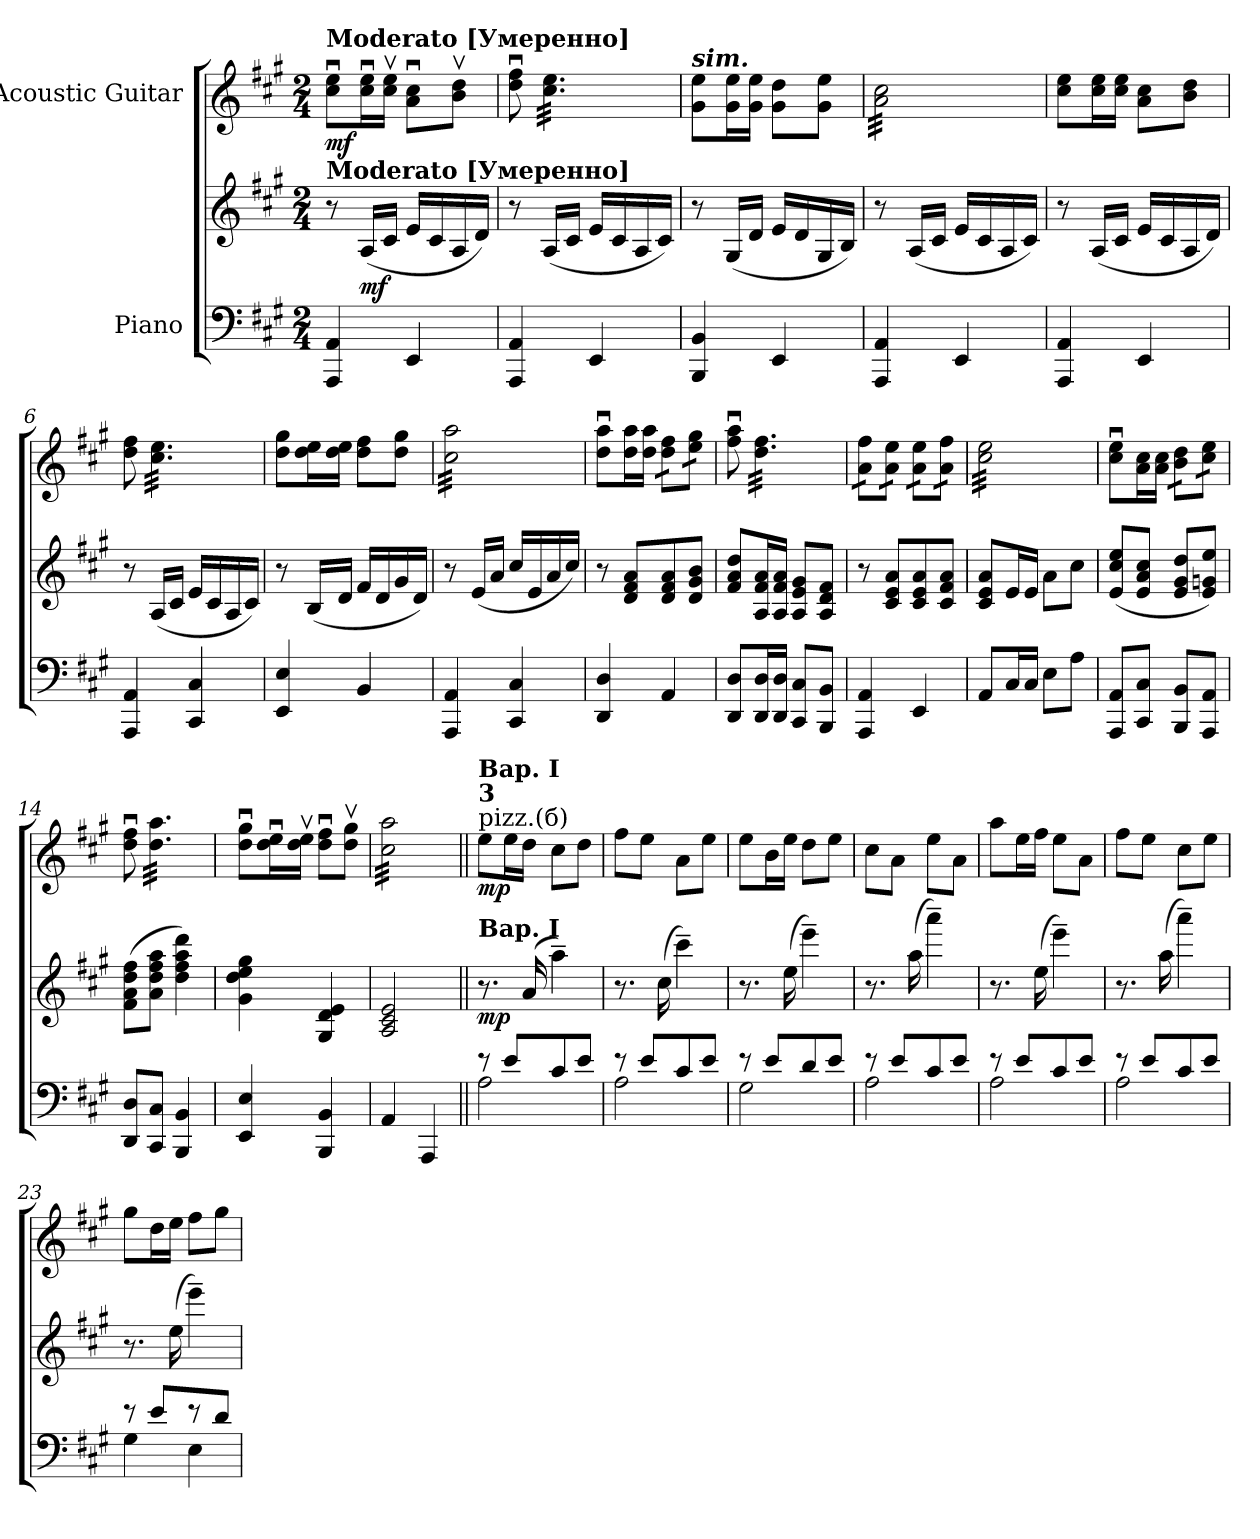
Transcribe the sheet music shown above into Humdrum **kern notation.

**kern	**kern	**dynam	**kern	**dynam
*part2	*part2	*part2	*part1	*part1
*staff3	*staff2	*staff2/3	*staff1	*staff1
*I"Piano	*	*	*I"Acoustic Guitar	*
!!LO:PB:g=z
*clefF4	*clefG2	*	*clefG2	*
*	*	*	*ITrd7c12	*
*k[f#c#g#]	*k[f#c#g#]	*	*k[f#c#g#]	*
*A:	*A:	*	*A:	*
*M2/4	*M2/4	*	*M2/4	*
*MM100	*MM100	*	*MM100	*
=1	=1	=1	=1	=1
!	!	!	!LO:TX:a:B:t=Moderato [Умеренно]	!
!	!LO:TX:a:B:t=Moderato [Умеренно]	!	!	!
4AAAi/ 4AAi	8r	.	8c#i\u 8eiuL	mf
.	(16Ai/LL	mf	16c#i\u 16eiuL	.
.	16c#i/JJ	.	16c#i\v 16eivJJ	.
4EEi/	16ei/LL	.	8Ai\u 8c#iuL	.
.	16c#i/	.	.	.
.	16Ai/	.	8Bi\v 8divJ	.
.	16di/JJ)	.	.	.
=2	=2	=2	=2	=2
4AAAi/ 4AAi	8r	.	8di\u 8f#iu	.
*	*	*	*tremolo	*
.	(16Ai/LL	.	32c#i\ 32eiLLL	.
.	.	.	32c#i\ 32ei	.
.	16c#i/JJ	.	32c#i\ 32ei	.
.	.	.	32c#i\ 32ei	.
4EEi/	16ei/LL	.	32c#i\ 32ei	.
.	.	.	32c#i\ 32ei	.
.	16c#i/	.	32c#i\ 32ei	.
.	.	.	32c#i\ 32ei	.
.	16Ai/	.	32c#i\ 32ei	.
.	.	.	32c#i\ 32ei	.
.	16c#i/JJ)	.	32c#i\ 32ei	.
.	.	.	32c#i\ 32eiJJJ	.
*	*	*	*Xtremolo	*
=3	=3	=3	=3	=3
!	!	!	!LO:TX:a:Bi:t=sim.	!
4BBBi/ 4BBi	8r	.	8G#i\ 8eiL	.
.	(16G#i/LL	.	16G#i\ 16eiL	.
.	16di/JJ	.	16G#i\ 16eiJJ	.
4EEi/	16ei/LL	.	8G#i\ 8diL	.
.	16di/	.	.	.
.	16G#i/	.	8G#i\ 8eiJ	.
.	16Bi/JJ)	.	.	.
=4	=4	=4	=4	=4
*	*	*	*tremolo	*
4AAAi/ 4AAi	8r	.	32Ai\ 32c#iLLL	.
.	.	.	32Ai\ 32c#i	.
.	.	.	32Ai\ 32c#i	.
.	.	.	32Ai\ 32c#i	.
.	(16Ai/LL	.	32Ai\ 32c#i	.
.	.	.	32Ai\ 32c#i	.
.	16c#i/JJ	.	32Ai\ 32c#i	.
.	.	.	32Ai\ 32c#i	.
4EEi/	16ei/LL	.	32Ai\ 32c#i	.
.	.	.	32Ai\ 32c#i	.
.	16c#i/	.	32Ai\ 32c#i	.
.	.	.	32Ai\ 32c#i	.
.	16Ai/	.	32Ai\ 32c#i	.
.	.	.	32Ai\ 32c#i	.
.	16c#i/JJ)	.	32Ai\ 32c#i	.
.	.	.	32Ai\ 32c#iJJJ	.
*	*	*	*Xtremolo	*
!!LO:LB:g=z
=5	=5	=5	=5	=5
4AAAi/ 4AAi	8r	.	8c#i\ 8eiL	.
.	(16Ai/LL	.	16c#i\ 16eiL	.
.	16c#i/JJ	.	16c#i\ 16eiJJ	.
4EEi/	16ei/LL	.	8Ai\ 8c#iL	.
.	16c#i/	.	.	.
.	16Ai/	.	8Bi\ 8diJ	.
.	16di/JJ)	.	.	.
=6	=6	=6	=6	=6
4AAAi/ 4AAi	8r	.	8di\ 8f#i	.
*	*	*	*tremolo	*
.	(16Ai/LL	.	32c#i\ 32eiLLL	.
.	.	.	32c#i\ 32ei	.
.	16c#i/JJ	.	32c#i\ 32ei	.
.	.	.	32c#i\ 32ei	.
4CC#i/ 4C#i	16ei/LL	.	32c#i\ 32ei	.
.	.	.	32c#i\ 32ei	.
.	16c#i/	.	32c#i\ 32ei	.
.	.	.	32c#i\ 32ei	.
.	16Ai/	.	32c#i\ 32ei	.
.	.	.	32c#i\ 32ei	.
.	16c#i/JJ)	.	32c#i\ 32ei	.
.	.	.	32c#i\ 32eiJJJ	.
*	*	*	*Xtremolo	*
=7	=7	=7	=7	=7
4EEi/ 4Ei	8r	.	8di\ 8g#iL	.
.	(16Bi/LL	.	16di\ 16eiL	.
.	16di/JJ	.	16di\ 16eiJJ	.
4BBi/	16f#i/LL	.	8di\ 8f#iL	.
.	16di/	.	.	.
.	16g#i/	.	8di\ 8g#iJ	.
.	16di/JJ)	.	.	.
=8	=8	=8	=8	=8
*	*	*	*tremolo	*
4AAAi/ 4AAi	8r	.	32c#i\ 32aiLLL	.
.	.	.	32c#i\ 32ai	.
.	.	.	32c#i\ 32ai	.
.	.	.	32c#i\ 32ai	.
.	(16ei/LL	.	32c#i\ 32ai	.
.	.	.	32c#i\ 32ai	.
.	16ai/JJ	.	32c#i\ 32ai	.
.	.	.	32c#i\ 32ai	.
4CC#i/ 4C#i	16cc#i/LL	.	32c#i\ 32ai	.
.	.	.	32c#i\ 32ai	.
.	16ei/	.	32c#i\ 32ai	.
.	.	.	32c#i\ 32ai	.
.	16ai/	.	32c#i\ 32ai	.
.	.	.	32c#i\ 32ai	.
.	16cc#i/JJ)	.	32c#i\ 32ai	.
.	.	.	32c#i\ 32aiJJJ	.
*	*	*	*Xtremolo	*
!!LO:LB:g=z
=9	=9	=9	=9	=9
4DDi/ 4Di	8r	.	8di\u 8aiuL	.
*	*	*	*tremolo	*
.	8di/ 8f#i 8aiL	.	16di\ 16ai	.
.	.	.	16di\ 16aiJJ	.
4AAi/	8di/ 8f#i 8ai	.	16di\ 16f#iLL	.
.	.	.	16di\ 16f#i	.
.	8di/ 8g#i 8biJ	.	16ei\ 16g#i	.
.	.	.	16ei\ 16g#iJJ	.
*	*	*	*Xtremolo	*
=10	=10	=10	=10	=10
8DDi/ 8DiL	8f#i/ 8ai 8ddiL	.	8f#i\u 8aiu	.
*	*	*	*tremolo	*
16DDi/ 16DiL	16Ai/ 16f#i 16aiL	.	32di\ 32f#iLLL	.
.	.	.	32di\ 32f#i	.
16DDi/ 16DiJJ	16Ai/ 16f#i 16aiJJ	.	32di\ 32f#i	.
.	.	.	32di\ 32f#i	.
8CC#i/ 8C#iL	8Ai/ 8ei 8g#iL	.	32di\ 32f#i	.
.	.	.	32di\ 32f#i	.
.	.	.	32di\ 32f#i	.
.	.	.	32di\ 32f#i	.
8BBBi/ 8BBiJ	8Ai/ 8di 8f#iJ	.	32di\ 32f#i	.
.	.	.	32di\ 32f#i	.
.	.	.	32di\ 32f#i	.
.	.	.	32di\ 32f#iJJJ	.
=11	=11	=11	=11	=11
4AAAi/ 4AAi	8r	.	16Ai\ 16f#iLL	.
.	.	.	16Ai\ 16f#i	.
.	8c#i/ 8ei 8aiL	.	16Ai\ 16ei	.
.	.	.	16Ai\ 16eiJJ	.
4EEi/	8c#i/ 8ei 8ai	.	16Ai\ 16eiLL	.
.	.	.	16Ai\ 16ei	.
.	8c#i/ 8f#i 8aiJ	.	16Ai\ 16f#i	.
.	.	.	16Ai\ 16f#iJJ	.
=12	=12	=12	=12	=12
8AAi/L	8c#i/ 8ei 8aiL	.	32c#i\ 32eiLLL	.
.	.	.	32c#i\ 32ei	.
.	.	.	32c#i\ 32ei	.
.	.	.	32c#i\ 32ei	.
16C#i/L	16ei/L	.	32c#i\ 32ei	.
.	.	.	32c#i\ 32ei	.
16C#i/JJ	16ei/JJ	.	32c#i\ 32ei	.
.	.	.	32c#i\ 32ei	.
8Ei\L	8ai\L	.	32c#i\ 32ei	.
.	.	.	32c#i\ 32ei	.
.	.	.	32c#i\ 32ei	.
.	.	.	32c#i\ 32ei	.
8Ai\J	8cc#i\J	.	32c#i\ 32ei	.
.	.	.	32c#i\ 32ei	.
.	.	.	32c#i\ 32ei	.
.	.	.	32c#i\ 32eiJJJ	.
*	*	*	*Xtremolo	*
!!LO:LB:g=z
=13	=13	=13	=13	=13
8AAAi/ 8AAiL	(8ei/ 8cc#i 8eeiL	.	8c#i\u 8eiuL	.
*	*	*	*tremolo	*
8CC#i/ 8C#iJ	8ei/ 8ai 8cc#iJ	.	16Ai\ 16c#i	.
.	.	.	16Ai\ 16c#iJJ	.
8BBBi/ 8BBiL	8ei/ 8g#i 8ddiL	.	16Bi\ 16diLL	.
.	.	.	16Bi\ 16di	.
8AAAi/ 8AAiJ	8ei/ 8gni 8eeiJ)	.	16c#i\ 16ei	.
.	.	.	16c#i\ 16eiJJ	.
*	*	*	*Xtremolo	*
=14	=14	=14	=14	=14
8DDi/ 8DiL	(8f#i\ 8ai 8ddi 8ff#iL	.	8di\u 8f#iu	.
*	*	*	*tremolo	*
8CC#i/ 8C#iJ	8ai\ 8ddi 8ff#i 8aaiJ	.	32di\ 32aiLLL	.
.	.	.	32di\ 32ai	.
.	.	.	32di\ 32ai	.
.	.	.	32di\ 32ai	.
4BBBi/ 4BBi	4ddi\ 4ff#i 4aai 4dddi)	.	32di\ 32ai	.
.	.	.	32di\ 32ai	.
.	.	.	32di\ 32ai	.
.	.	.	32di\ 32ai	.
.	.	.	32di\ 32ai	.
.	.	.	32di\ 32ai	.
.	.	.	32di\ 32ai	.
.	.	.	32di\ 32aiJJJ	.
*	*	*	*Xtremolo	*
=15	=15	=15	=15	=15
4EEi/ 4Ei	4g#i\ 4ddi 4eei 4gg#i	.	8di\u 8g#iuL	.
.	.	.	16di\u 16eiuL	.
.	.	.	16di\v 16eivJJ	.
4BBBi/ 4BBi	4G#i/ 4di 4ei	.	8di\u 8f#iuL	.
.	.	.	8di\v 8g#ivJ	.
=16	=16	=16	=16	=16
*	*	*	*tremolo	*
4AAi/	2Ai/ 2c#i 2ei	.	32c#i\ 32aiLLL	.
.	.	.	32c#i\ 32ai	.
.	.	.	32c#i\ 32ai	.
.	.	.	32c#i\ 32ai	.
.	.	.	32c#i\ 32ai	.
.	.	.	32c#i\ 32ai	.
.	.	.	32c#i\ 32ai	.
.	.	.	32c#i\ 32ai	.
4AAAi/	.	.	32c#i\ 32ai	.
.	.	.	32c#i\ 32ai	.
.	.	.	32c#i\ 32ai	.
.	.	.	32c#i\ 32ai	.
.	.	.	32c#i\ 32ai	.
.	.	.	32c#i\ 32ai	.
.	.	.	32c#i\ 32ai	.
.	.	.	32c#i\ 32aiJJJ	.
*	*	*	*Xtremolo	*
!!LO:PB:g=z
=17||	=17||	=17||	=17||	=17||
*^	*	*	*	*
!	!	!	!	!LO:TX:a:t=pizz.(б)	!
!	!	!	!	!LO:TX:a:B:t=3	!
!	!	!	!	!LO:TX:a:B:t=Вар. I	!
!	!	!LO:TX:a:B:t=Вар. I	!	!	!
8r	2Ai\	8.r	mp	8ei\L	mp
8ei/L	.	.	.	16ei\L	.
.	.	(16ai/	.	16di\JJ	.
8c#i/	.	4aa~i\)	.	8c#i\L	.
8ei/J	.	.	.	8di\J	.
=18	=18	=18	=18	=18	=18
8r	2Ai\	8.r	.	8f#i\L	.
8ei/L	.	.	.	8ei\J	.
.	.	(16cc#i\	.	.	.
8c#i/	.	4ccc#~i\)	.	8Ai\L	.
8ei/J	.	.	.	8ei\J	.
=19	=19	=19	=19	=19	=19
8r	2G#i\	8.r	.	8ei\L	.
8ei/L	.	.	.	16Bi\L	.
.	.	(16eei\	.	16ei\JJ	.
8di/	.	4eee~i\)	.	8di\L	.
8ei/J	.	.	.	8ei\J	.
=20	=20	=20	=20	=20	=20
8r	2Ai\	8.r	.	8c#i\L	.
8ei/L	.	.	.	8Ai\J	.
.	.	(16aai\	.	.	.
8c#i/	.	4aaa~i\)	.	8ei\L	.
8ei/J	.	.	.	8Ai\J	.
!!LO:LB:g=z
=21	=21	=21	=21	=21	=21
8r	2Ai\	8.r	.	8ai\L	.
8ei/L	.	.	.	16ei\L	.
.	.	(16eei\	.	16f#i\JJ	.
8c#i/	.	4eee~i\)	.	8ei\L	.
8ei/J	.	.	.	8Ai\J	.
=22	=22	=22	=22	=22	=22
8r	2Ai\	8.r	.	8f#i\L	.
8ei/L	.	.	.	8ei\J	.
.	.	(16aai\	.	.	.
8c#i/	.	4aaa~i\)	.	8c#i\L	.
8ei/J	.	.	.	8ei\J	.
=23	=23	=23	=23	=23	=23
8r	4G#i\	8.r	.	8g#i\L	.
8ei/L	.	.	.	16di\L	.
.	.	(16eei\	.	16ei\JJ	.
8r	4Ei\	4eee~i\)	.	8f#i\L	.
8di/J	.	.	.	8g#i\J	.
*v	*v	*	*	*	*
=	=	=	=	=
*-	*-	*-	*-	*-
